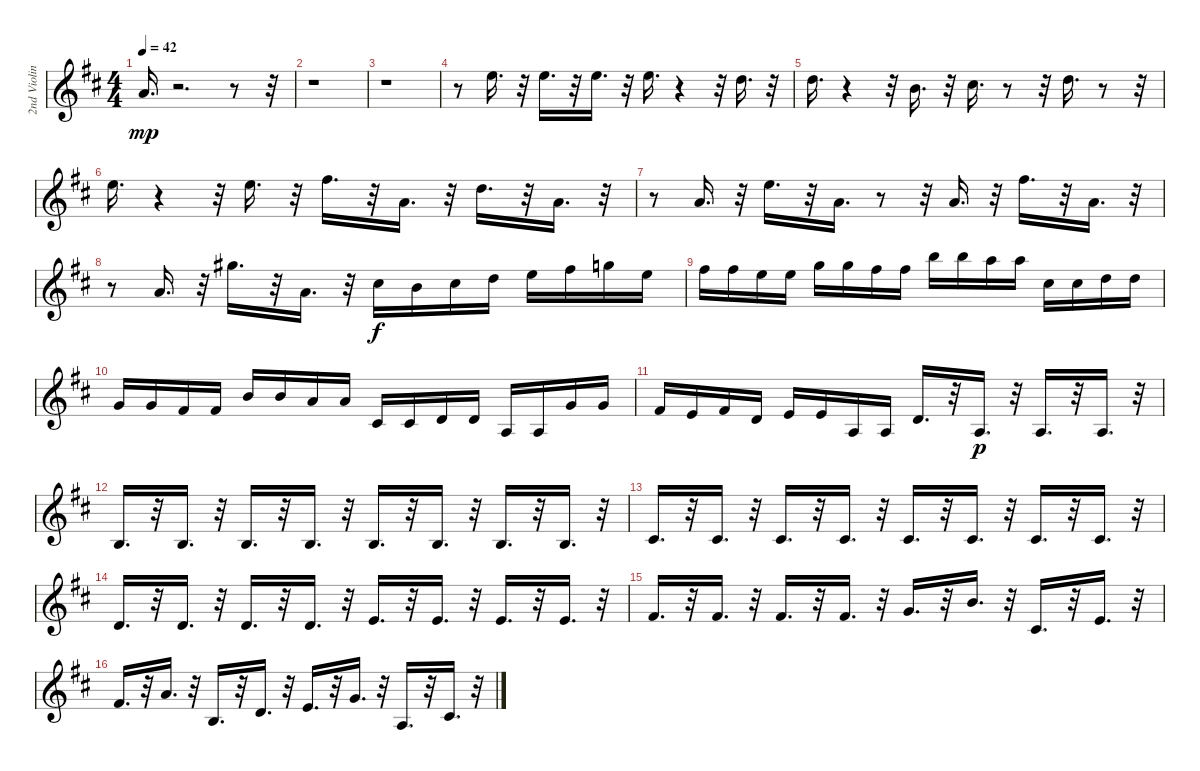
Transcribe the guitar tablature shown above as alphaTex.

\track ("2nd Violin" "2nd Violin") {mute instrument stringensemble2}
\staff {score}
\tuning (E4 B3 G3 D3 A2 E2) {hide}
\ts (4 4)
\tempo 42
\clef g2
\ks d
5.1.16{d dy mp} r.2{d} r.8 r.32 |
r.1 |
r.1 |
r.8 12.1.16{d} r.32 12.1.16{d} r.32 12.1.16{d} r.32 12.1.16{d} r.4 r.32 10.1.16{d} r.32 |
10.1.16{d} r.4 r.32 7.1.16{d} r.32 9.1.16{d} r.8 r.32 10.1.16{d} r.8 r.32 |
12.1.16{d} r.4 r.32 12.1.16{d} r.32 14.1.16{d} r.32 14.3.16{d} r.32 15.2.16{d} r.32 14.3.16{d} r.32 |
r.8 14.3.16{d} r.32 12.1.16{d} r.32 14.3.16{d} r.8 r.32 14.3.16{d} r.32 14.1.16{d} r.32 14.3.16{d} r.32 |
r.8 14.3.16{d} r.32 16.1.16{d} r.32 14.3.16{d} r.32 14.2.16{dy f} 12.2.16 14.2.16 15.2.16 12.1.16 14.1.16 15.1.16 12.1.16 |
14.1.16 14.1.16 12.1.16 12.1.16 15.1.16 15.1.16 14.1.16 14.1.16 19.1.16 19.1.16 17.1.16 17.1.16 18.3.16 18.3.16 19.3.16 19.3.16 |
17.4.16 17.4.16 16.4.16 16.4.16 16.3.16 16.3.16 14.3.16 14.3.16 11.4.16 11.4.16 12.4.16 12.4.16 12.5.16 12.5.16 12.3.16 12.3.16 |
11.3.16 9.3.16 11.3.16 12.4.16 0.1.16 0.1.16 2.3.16 2.3.16 3.2.16{d} r.32 2.3.16{d dy p} r.32 2.3.16{d} r.32 2.3.16{d} r.32 |
0.2.16{d} r.32 0.2.16{d} r.32 0.2.16{d} r.32 0.2.16{d} r.32 0.2.16{d} r.32 0.2.16{d} r.32 0.2.16{d} r.32 0.2.16{d} r.32 |
2.2.16{d} r.32 2.2.16{d} r.32 2.2.16{d} r.32 2.2.16{d} r.32 2.2.16{d} r.32 2.2.16{d} r.32 2.2.16{d} r.32 2.2.16{d} r.32 |
3.2.16{d} r.32 3.2.16{d} r.32 3.2.16{d} r.32 3.2.16{d} r.32 0.1.16{d} r.32 0.1.16{d} r.32 0.1.16{d} r.32 0.1.16{d} r.32 |
2.1.16{d} r.32 2.1.16{d} r.32 2.1.16{d} r.32 2.1.16{d} r.32 3.1.16{d} r.32 7.1.16{d} r.32 6.3.16{d} r.32 0.1.16{d} r.32 |
2.1.16{d} r.32 5.1.16{d} r.32 0.2.16{d} r.32 3.2.16{d} r.32 0.1.16{d} r.32 3.1.16{d} r.32 2.3.16{d} r.32 2.2.16{d} r.32
